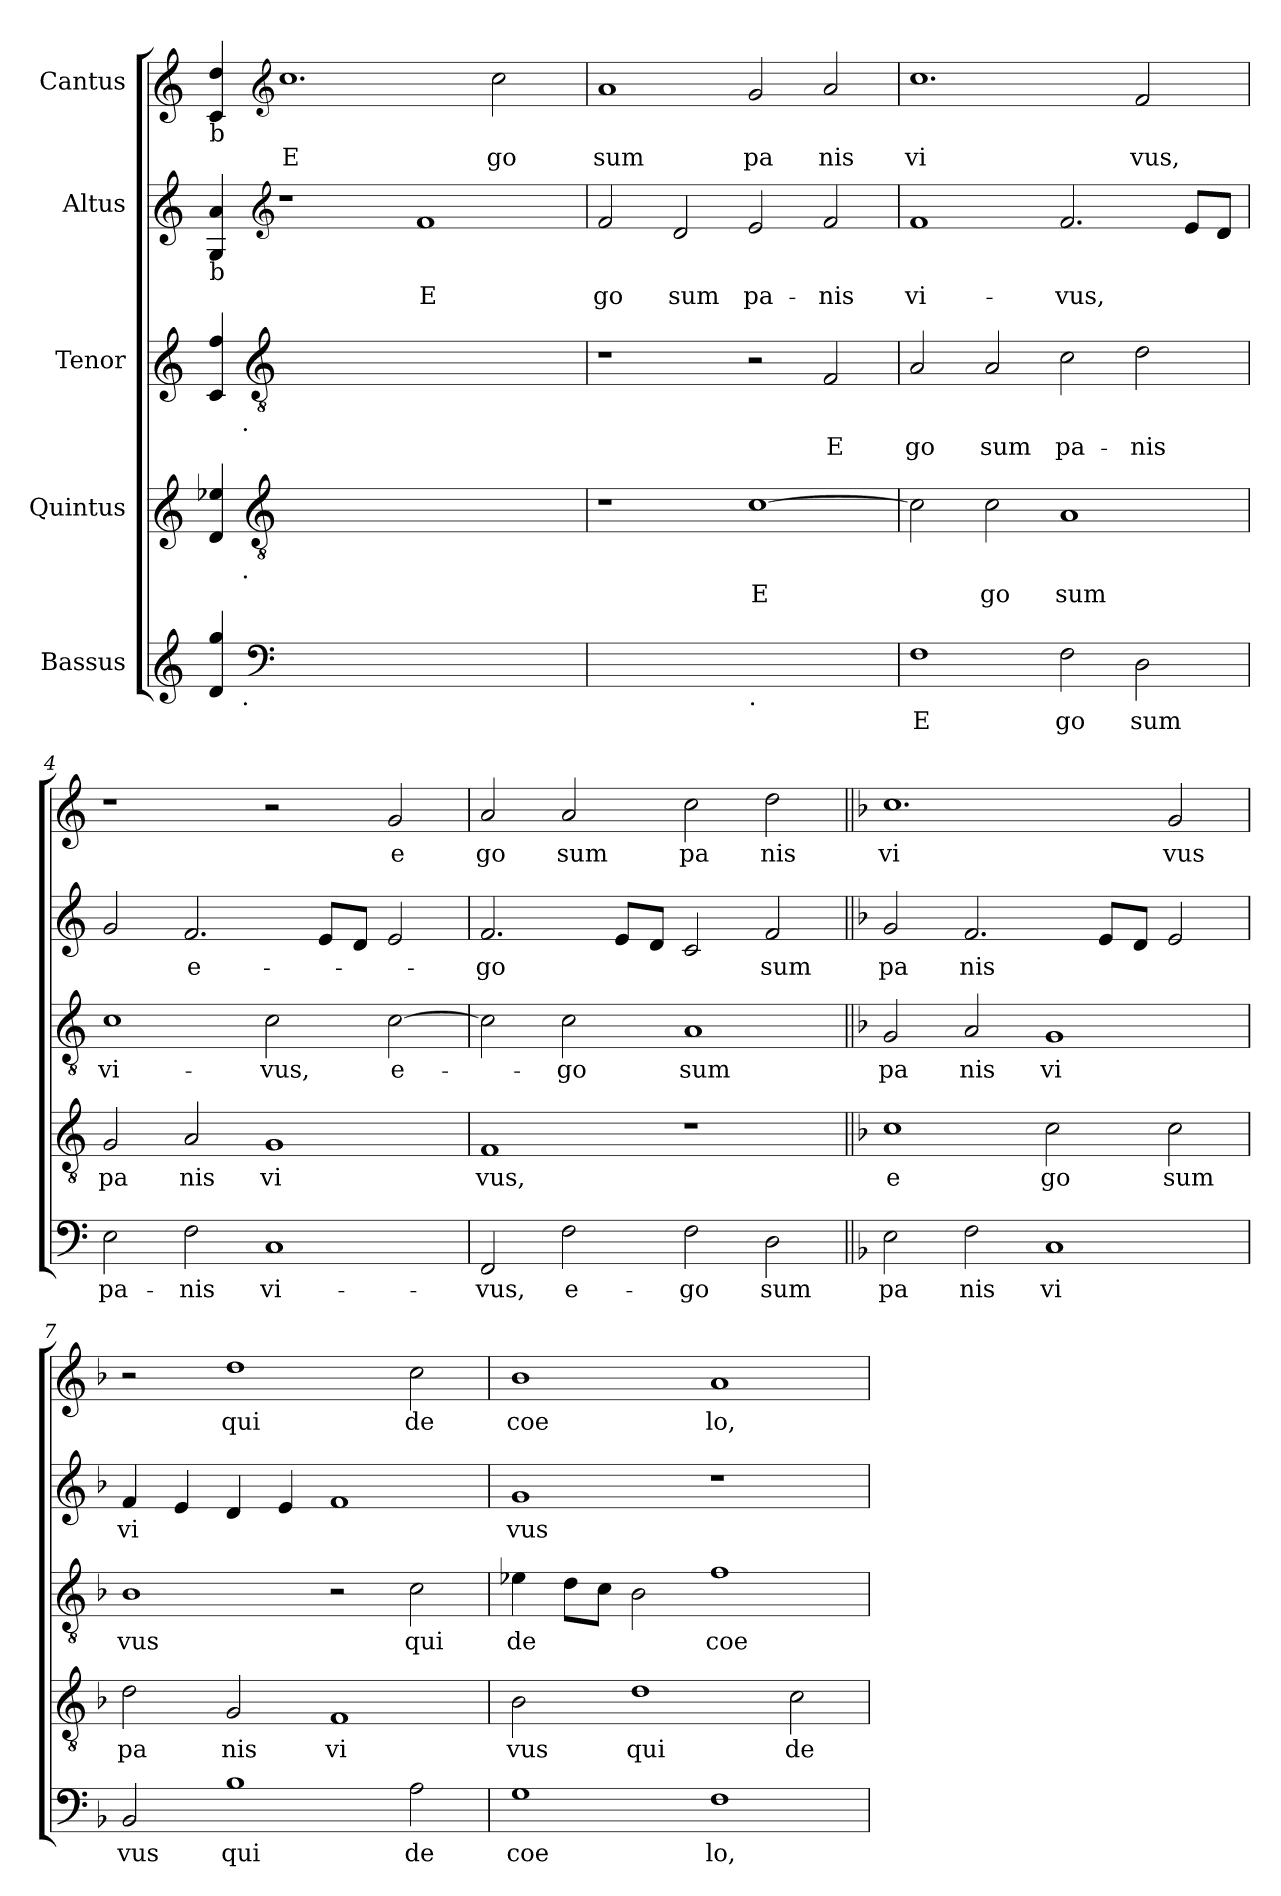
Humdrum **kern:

**kern	**text	**kern	**text	**kern	**text	**kern	**text	**kern	**text
*part5	*part5	*part4	*part4	*part3	*part3	*part2	*part2	*part1	*part1
*staff5	*staff5	*staff4	*staff4	*staff3	*staff3	*staff2	*staff2	*staff1	*staff1
*I"Bassus	*	*I"Quintus	*	*I"Tenor	*	*I"Altus	*	*I"Cantus	*
*clefG2	*	*clefG2	*	*clefG2	*	*clefG2	*	*clefG2	*
*k[]	*	*k[]	*	*k[]	*	*k[]	*	*k[]	*
=1	=1	=1	=1	=1	=1	=1	=1	=1	=1
!	!	!	!	!	!	!	!	!LO:TX:b:t=b	!
!	!	!	!	!	!	!LO:TX:b:t=b	!	!	!
!	!	!	!	!LO:TX:b:t=b	!	!	!	!	!
!	!	!LO:TX:b:t=b	!	!	!	!	!	!	!
!LO:TX:b:t=b	!	!	!	!	!	!	!	!	!
*^	*	*^	*	*^	*	*	*	*	*
4d/ 4gg/	8ryy	.	4d/ 4ee-X/	8ryy	.	4c/ 4ff/	8ryy	.	4G/ 4a/	.	4c/ 4dd/	.
!	!	!	!	!	!	!	!LO:TX:b:t=.	!	!	!	!	!
!	!	!	!	!LO:TX:b:t=.	!	!	!	!	!	!	!	!
!	!LO:TX:b:t=.	!	!	!	!	!	!	!	!	!	!	!
.	1ryy	.	.	1ryy	.	.	1ryy	.	.	.	.	.
*clefF4	*	*	*clefGv2	*	*	*clefGv2	*	*	*clefG2	*	*clefG2	*
!	!	!	!	!	!	!	!	!	!	!	!	!LO:LY:b
1ryy	.	.	1ryy	.	.	1ryy	.	.	1r	.	1.cc	E
.	1ryy	.	.	1ryy	.	.	1ryy	.	.	.	.	.
!	!	!	!	!	!	!	!	!	!	!LO:LY:b	!	!
1ryy	.	.	1ryy	.	.	1ryy	.	.	1f	E	.	.
!	!	!	!	!	!	!	!	!	!	!	!	!LO:LY:b
.	.	.	.	.	.	.	.	.	.	.	2cc\	go
.	8ryy	.	.	8ryy	.	.	8ryy	.	.	.	.	.
=2	=2	=2	=2	=2	=2	=2	=2	=2	=2	=2	=2	=2
!	!	!	!	!	!	!	!	!	!	!LO:LY:b	!	!LO:LY:b
*v	*v	*	*	*	*	*v	*v	*	*	*	*	*
*	*	*v	*v	*	*	*	*	*	*	*
1ryy	.	1r	.	1r	.	2f/	-go	1a	sum
!	!	!	!	!	!	!	!LO:LY:b	!	!
.	.	.	.	.	.	2d/	sum	.	.
!LO:TX:b:t=.	!	!	!	!	!	!	!	!	!
!	!	!	!LO:LY:b	!	!	!	!LO:LY:b	!	!LO:LY:b
1ryy	.	[>1c	E	2r	.	2e/	pa-	2g/	pa
!	!	!	!	!	!LO:LY:b	!	!LO:LY:b	!	!LO:LY:b
.	.	.	.	2F/	E	2f/	-nis	2a/	nis
=3	=3	=3	=3	=3	=3	=3	=3	=3	=3
!	!LO:LY:b	!	!	!	!LO:LY:b	!	!LO:LY:b	!	!LO:LY:b
1F	E	2c\]	.	2A/	-go	1f	vi-	1.cc	vi
!	!	!	!LO:LY:b	!	!LO:LY:b	!	!	!	!
.	.	2c\	go	2A/	sum	.	.	.	.
!	!LO:LY:b	!	!LO:LY:b	!	!LO:LY:b	!	!LO:LY:b	!	!
2F\	-go	1A	sum	2c\	pa-	2.f/	-vus,	.	.
!	!LO:LY:b	!	!	!	!LO:LY:b	!	!	!	!LO:LY:b
2D\	sum	.	.	2d\	-nis	.	.	2f/	vus,
.	.	.	.	.	.	8e/L	.	.	.
.	.	.	.	.	.	8d/J	.	.	.
=4	=4	=4	=4	=4	=4	=4	=4	=4	=4
!	!LO:LY:b	!	!LO:LY:b	!	!LO:LY:b	!	!	!	!
2E\	pa-	2G/	pa	1c	vi-	2g/	.	1r	.
!	!LO:LY:b	!	!LO:LY:b	!	!	!	!LO:LY:b	!	!
2F\	-nis	2A/	nis	.	.	2.f/	e-	.	.
!	!LO:LY:b	!	!LO:LY:b	!	!LO:LY:b	!	!	!	!
1C	vi-	1G	vi	2c\	-vus,	.	.	2r	.
.	.	.	.	.	.	8e/L	.	.	.
.	.	.	.	.	.	8d/J	.	.	.
!	!	!	!	!	!LO:LY:b	!	!	!	!LO:LY:b
.	.	.	.	[>2c\	e-	2e/	.	2g/	e
=5	=5	=5	=5	=5	=5	=5	=5	=5	=5
!	!LO:LY:b	!	!LO:LY:b	!	!	!	!LO:LY:b	!	!LO:LY:b
2FF/	-vus,	1F	vus,	2c\]	.	2.f/	-go	2a/	go
!	!LO:LY:b	!	!	!	!LO:LY:b	!	!	!	!LO:LY:b
2F\	e-	.	.	2c\	-go	.	.	2a/	sum
.	.	.	.	.	.	8e/L	.	.	.
.	.	.	.	.	.	8d/J	.	.	.
!	!LO:LY:b	!	!	!	!LO:LY:b	!	!	!	!LO:LY:b
2F\	-go	1r	.	1A	sum	2c/	.	2cc\	pa
!	!LO:LY:b	!	!	!	!	!	!LO:LY:b	!	!LO:LY:b
2D\	sum	.	.	.	.	2f/	sum	2dd\	nis
!!LO:LB:g=z
=6||	=6||	=6||	=6||	=6||	=6||	=6||	=6||	=6||	=6||
*k[b-]	*	*k[b-]	*	*k[b-]	*	*k[b-]	*	*k[b-]	*
*F:	*	*F:	*	*F:	*	*F:	*	*F:	*
!	!LO:LY:b	!	!LO:LY:b	!	!LO:LY:b	!	!LO:LY:b	!	!LO:LY:b
2E\	pa	1c	e	2G/	pa	2g/	pa	1.cc	vi
!	!LO:LY:b	!	!	!	!LO:LY:b	!	!LO:LY:b	!	!
2F\	nis	.	.	2A/	nis	2.f/	nis	.	.
!	!LO:LY:b	!	!LO:LY:b	!	!LO:LY:b	!	!	!	!
1C	vi	2c\	go	1G	vi	.	.	.	.
.	.	.	.	.	.	8e/L	.	.	.
.	.	.	.	.	.	8d/J	.	.	.
!	!	!	!LO:LY:b	!	!	!	!	!	!LO:LY:b
.	.	2c\	sum	.	.	2e/	.	2g/	vus
=7	=7	=7	=7	=7	=7	=7	=7	=7	=7
!	!LO:LY:b	!	!LO:LY:b	!	!LO:LY:b	!	!LO:LY:b	!	!
2BB-/	vus	2d\	pa	1B-	vus	4f/	vi	2r	.
.	.	.	.	.	.	4e/	.	.	.
!	!LO:LY:b	!	!LO:LY:b	!	!	!	!	!	!LO:LY:b
1B-	qui	2G/	nis	.	.	4d/	.	1dd	qui
.	.	.	.	.	.	4e/	.	.	.
!	!	!	!LO:LY:b	!	!	!	!	!	!
.	.	1F	vi	2r	.	1f	.	.	.
!	!LO:LY:b	!	!	!	!LO:LY:b	!	!	!	!LO:LY:b
2A\	de	.	.	2c\	qui	.	.	2cc\	de
=8	=8	=8	=8	=8	=8	=8	=8	=8	=8
!	!LO:LY:b	!	!LO:LY:b	!	!LO:LY:b	!	!LO:LY:b	!	!LO:LY:b
1G	coe	2B-\	vus	4e-X\	de	1g	vus	1b-	coe
.	.	.	.	8d\L	.	.	.	.	.
.	.	.	.	8c\J	.	.	.	.	.
!	!	!	!LO:LY:b	!	!	!	!	!	!
.	.	1d	qui	2B-\	.	.	.	.	.
!	!LO:LY:b	!	!	!	!LO:LY:b	!	!	!	!LO:LY:b
1F	lo,	.	.	1f	coe	1r	.	1a	lo,
!	!	!	!LO:LY:b	!	!	!	!	!	!
.	.	2c\	de	.	.	.	.	.	.
=	=	=	=	=	=	=	=	=	=
*-	*-	*-	*-	*-	*-	*-	*-	*-	*-
